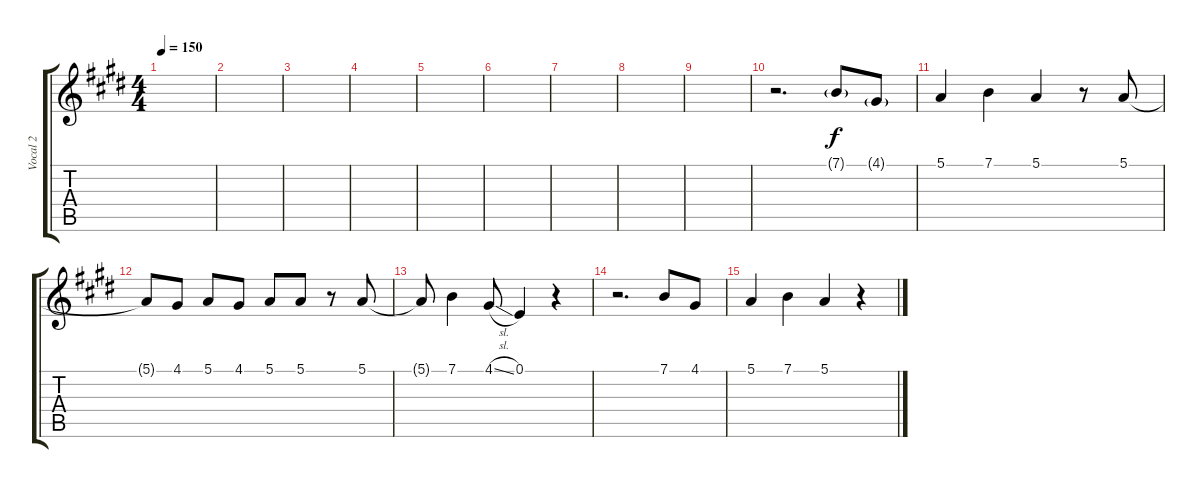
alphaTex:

\track ("Vocal 2" "Vocal 2") {instrument tenorsax}
\staff {score tabs}
\tuning (E4 B3 G3 D3 A2 E2) {hide}
\ts (4 4)
\tempo 150
\clef g2
\ks e
|
|
|
|
|
|
|
|
|
r.2{d} 7.1{g}.8 4.1{g}.8 |
5.1.4 7.1.4 5.1.4 r.8 5.1.8 |
5.1{t}.8 4.1.8 5.1.8 4.1.8 5.1.8 5.1.8 r.8 5.1.8 |
5.1{t}.8 7.1.4 4.1{sl}.8 0.1.4 r.4 |
r.2{d} 7.1.8 4.1.8 |
5.1.4 7.1.4 5.1.4 r.4
